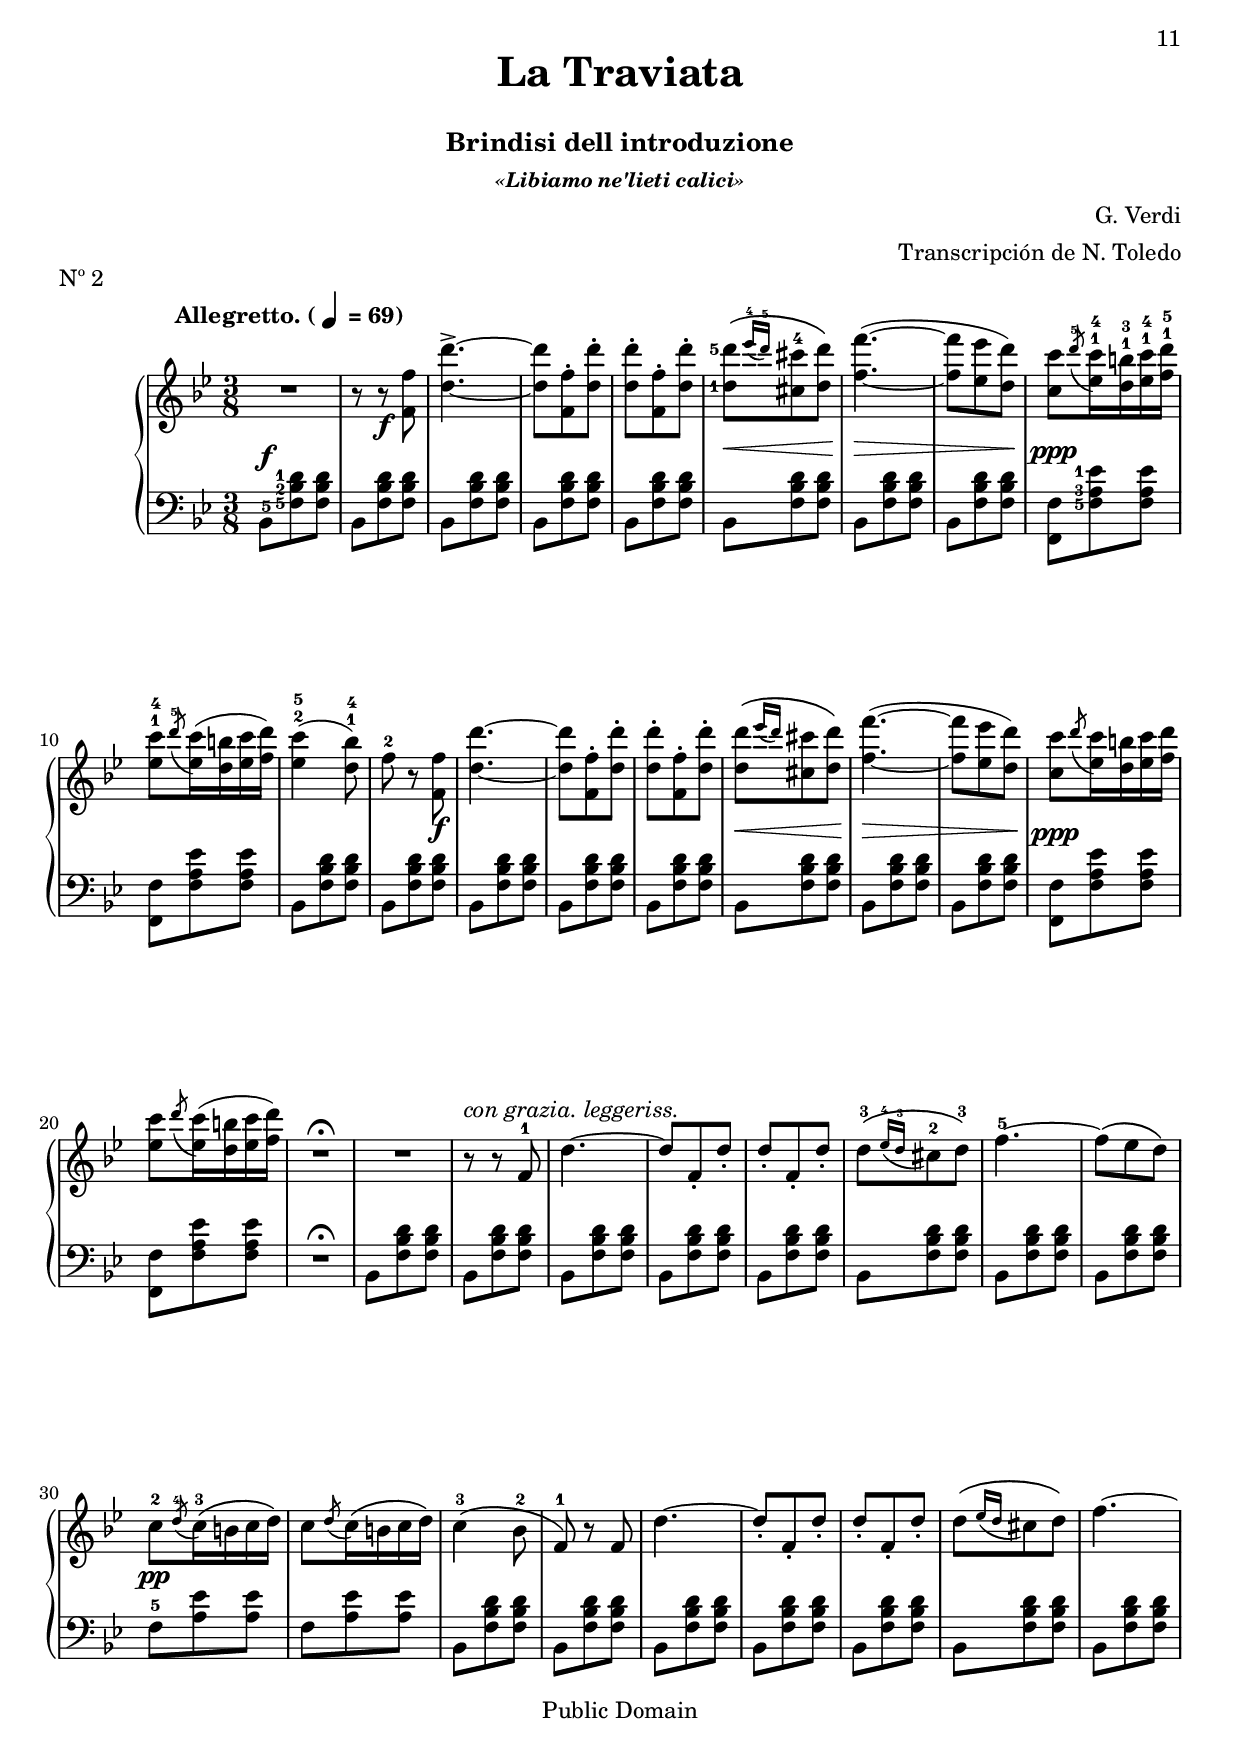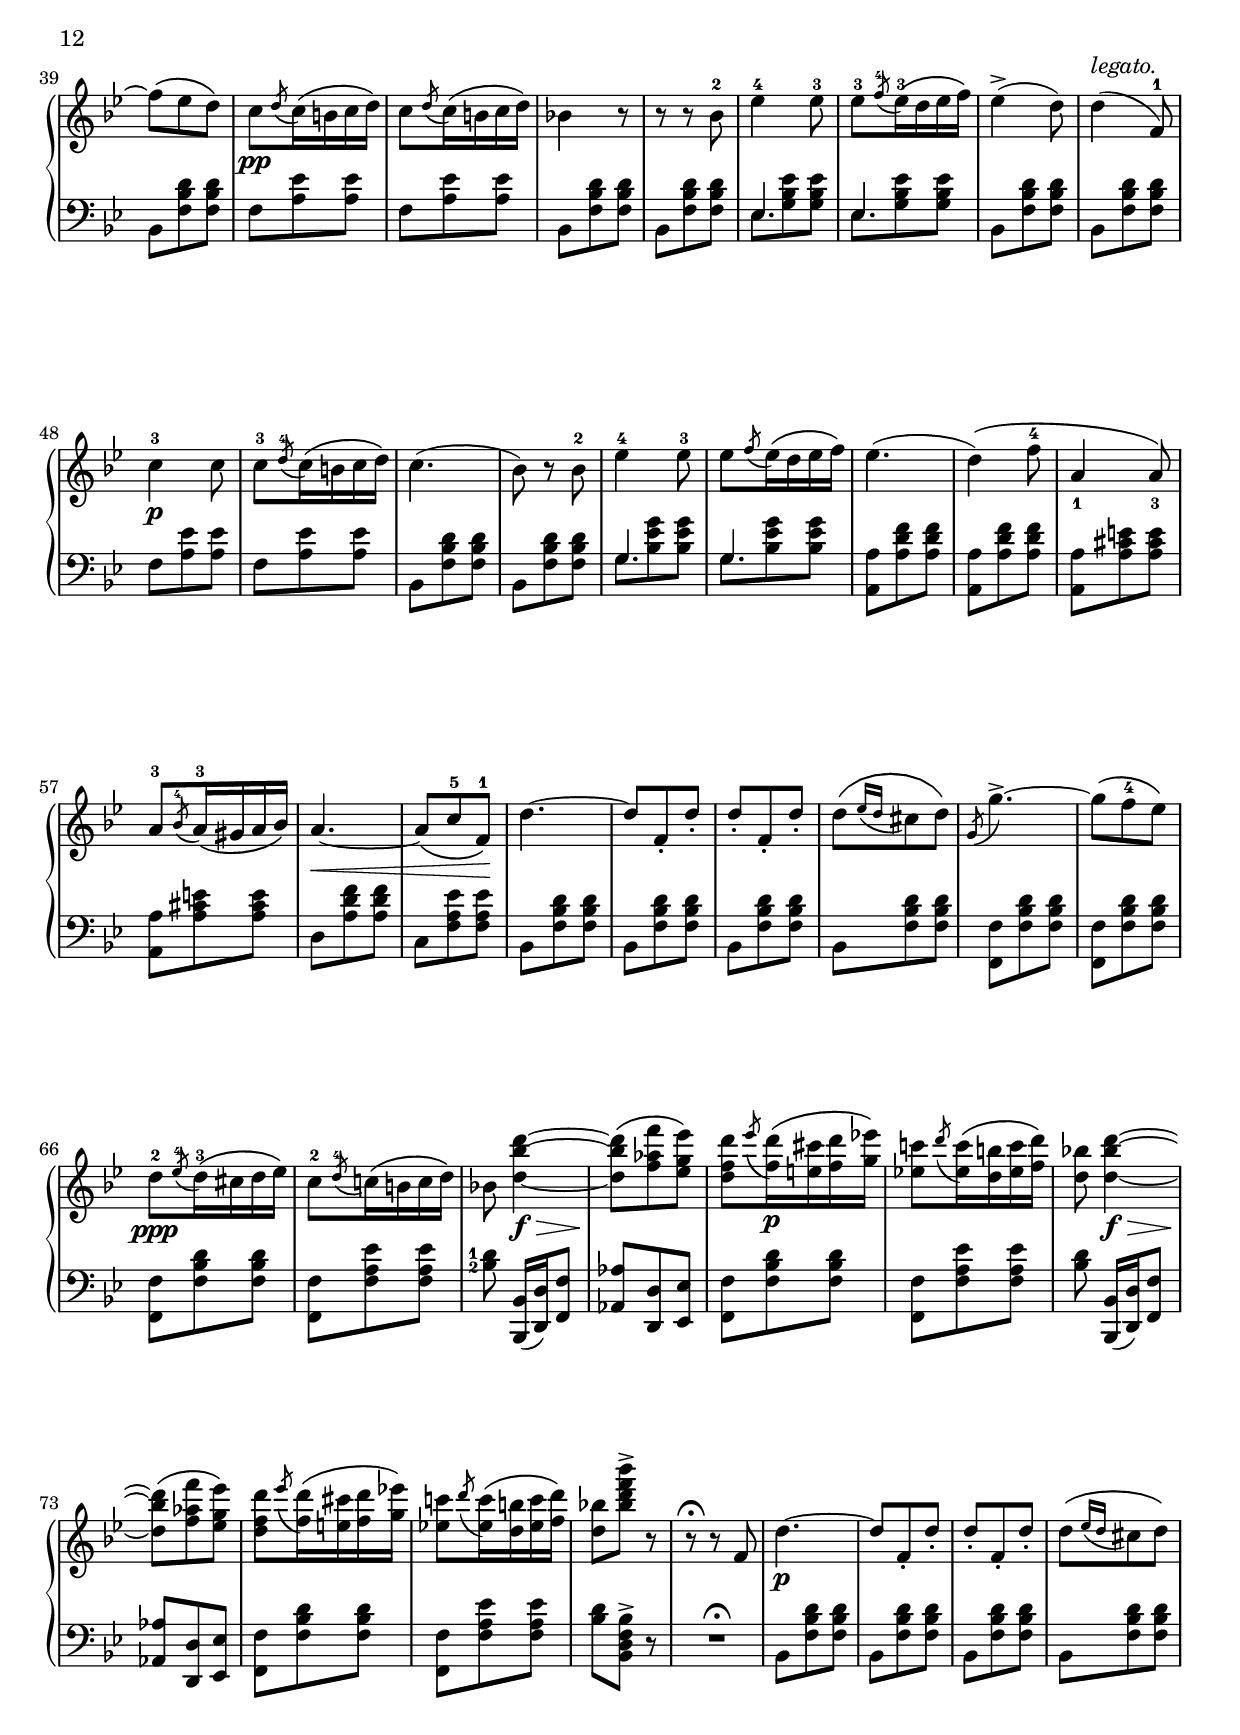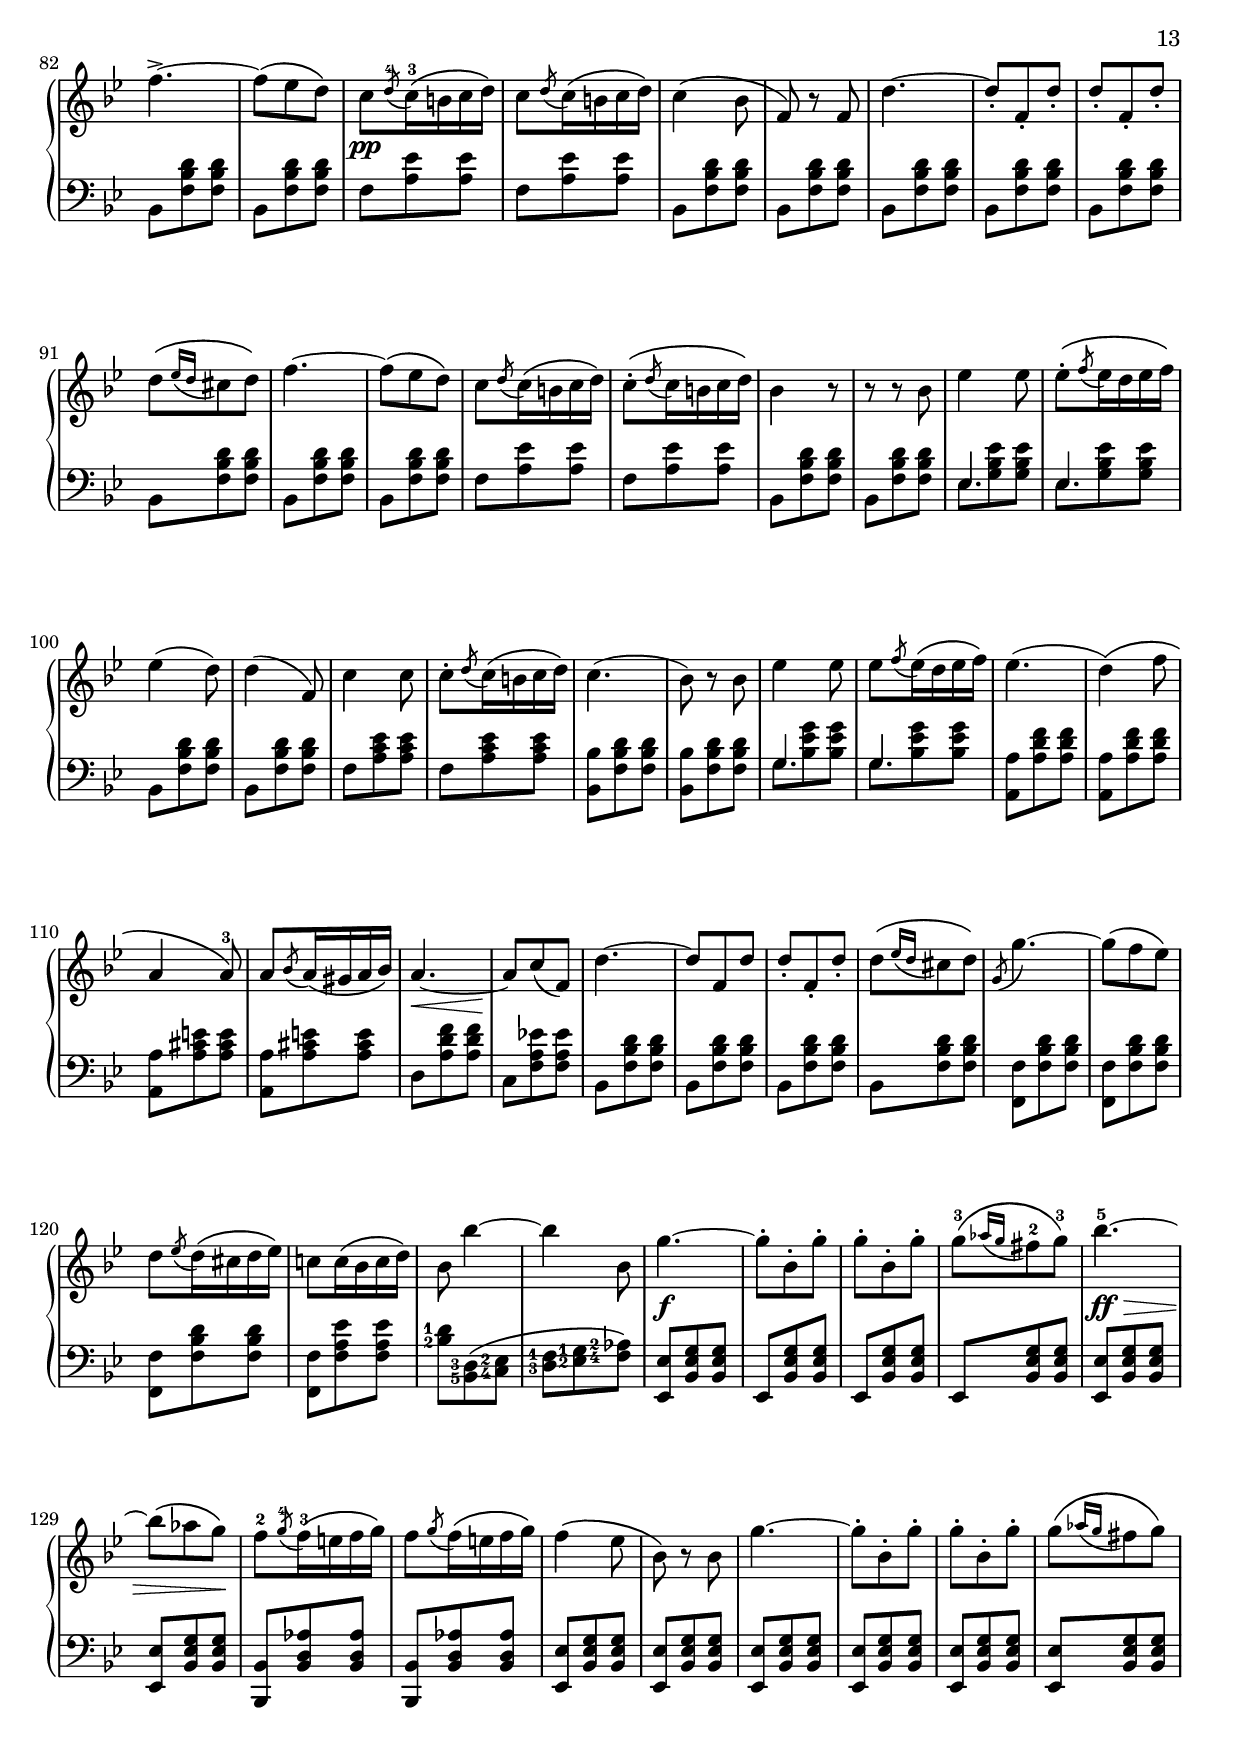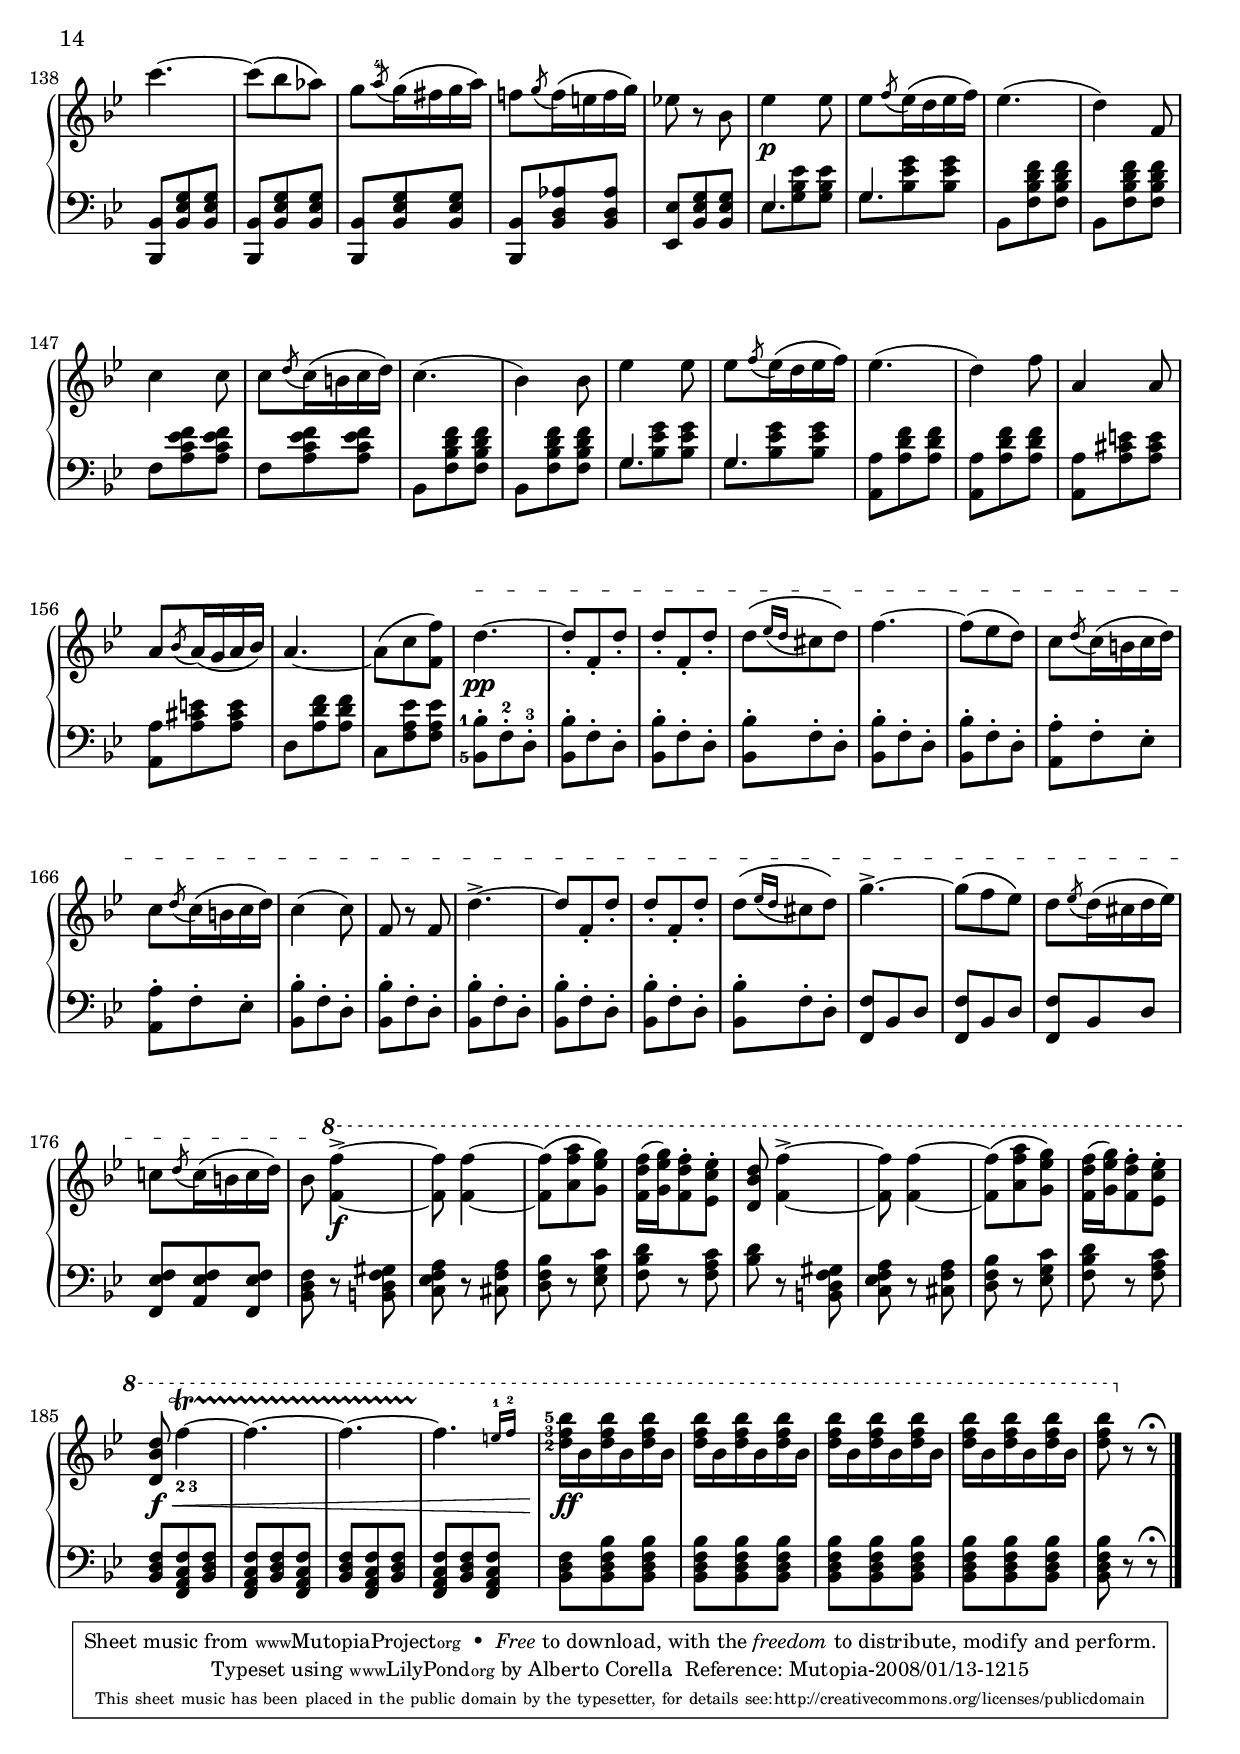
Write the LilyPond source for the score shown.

\version "2.10.25"
\header {
    title = \markup \center-align { \bigger "La Traviata" " " }
    subtitle = "Brindisi dell introduzione"
    subsubtitle = \markup {\italic "«Libiamo ne'lieti calici»"}
    composer = "G. Verdi"
    arranger = "Transcripción de N. Toledo"
    piece = "Nº 2"

    %copyright = "Calcografía de la 'Nueva Biblioteca Musical Económica', 1857-1869"
    % Mutopia headers
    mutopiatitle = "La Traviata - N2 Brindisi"
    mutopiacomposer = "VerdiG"
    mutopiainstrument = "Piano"
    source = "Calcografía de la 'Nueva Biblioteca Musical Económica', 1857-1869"
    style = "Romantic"
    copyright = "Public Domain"
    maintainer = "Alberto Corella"
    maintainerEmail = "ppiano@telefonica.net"
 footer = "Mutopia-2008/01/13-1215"
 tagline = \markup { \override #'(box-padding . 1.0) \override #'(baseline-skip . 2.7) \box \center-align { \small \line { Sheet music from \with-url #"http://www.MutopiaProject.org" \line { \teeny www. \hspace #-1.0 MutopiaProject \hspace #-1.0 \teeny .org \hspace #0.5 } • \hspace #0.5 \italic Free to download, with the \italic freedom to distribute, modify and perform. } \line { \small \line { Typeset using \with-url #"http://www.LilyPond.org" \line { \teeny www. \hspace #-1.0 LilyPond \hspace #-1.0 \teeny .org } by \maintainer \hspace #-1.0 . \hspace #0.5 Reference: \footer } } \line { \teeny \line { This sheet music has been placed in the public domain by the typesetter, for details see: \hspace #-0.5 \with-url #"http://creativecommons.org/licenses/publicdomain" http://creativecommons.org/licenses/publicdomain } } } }
}

upper = \relative c'' {
    \clef treble
    \key bes \major
    \time 3/8
    R4.^\markup{\column {\line {\bold "Allegretto. ("\note #"4" #1 \bold " = 69)"} " "}} |
    r8 r \once\override DynamicText #'extra-offset = #'(-2.5 . 2) <f, f'>\f |
    <d'd'>4.-> ~ |
    <d d'>8 <f, f'>-. <d' d'>-. | % 1.1 - 4
    <d d'>8-. <f f,>-. <d d'>-. |
    \set fingeringOrientations = #'(left) \override DynamicLineSpanner #'staff-padding = #3 \once\override PhrasingSlur #'positions = #'(7.0 . 6.0)<d-1 d'-5>\(\<[ \grace {ees'16-4[_( d-5])} \set fingeringOrientations = #'(up) \once\override Fingering #'avoid-slur = #'inside <cis-4 cis,>8 <d d,>]\) |
    <f f,>4.\!\>( ~ |
    \revert DynamicLineSpanner #'staff-padding
    <f f,>8 <ees ees,> <d d,>)\! | % 1.2 - 8
    \once\override DynamicText #'extra-offset = #'(0 . -2)
    <c c,>\ppp \acciaccatura {d8-5} <c-4 ees,-1>16 <b-3 d,-1> <c-4 ees,-1> <d-5 f,-1> |
    <c-4 ees,-1>8 \acciaccatura {d8-5} <c ees,>16( <b d,> <c ees,> <d f,>) |
    <c-5 ees,-2>4( <bes-4 d,-1>8) |
    f8-2 r <f f,>\f | % 1.3 - 12
    <d d'>4. ~ |
    <d d'>8 <f, f'>-. <d' d'>-. |
    <d d'>8-. <f f,>-. <d d'>-. |
    \override DynamicLineSpanner #'staff-padding = #3 \once\override PhrasingSlur #'positions = #'(7.0 . 6.0)<d d'>\(\<[ \grace {ees'16[_( d])} <cis cis,>8 <d d,>]\) | % 1.4 - 16
    <f f,>4.\!\>( ~ |
    \revert DynamicLineSpanner #'staff-padding
    <f f,>8 <ees ees,> <d d,>)\! |
    \once\override DynamicText #'extra-offset = #'(0 . -2)
    <c c,>\ppp \acciaccatura {d8} <c ees,>16 <b d,> <c ees,> <d f,> |
    <c ees,>8 \acciaccatura {d8} <c ees,>16( <b d,> <c ees,> <d f,>) |
    R4.^\markup{\musicglyph #"scripts.ufermata"} |
    R4. | % 1.5 - 22
    \once\override TextScript #'staff-padding = #2.0
    r8^\markup{\italic "con grazia. leggeriss."} r f,,-1 |
    d'4. ~ |
    d8 f,-. d'-. |
    d8-. f,-. d'-. |
    d8-3\([ \appoggiatura{ees16-4[ d-3]} cis8-2 d-3\)] | % 2.1 - 27
    f4.-5 ~ |
    f8\( ees d\) |
    c-2\pp \acciaccatura {d8-4} c16-3\( b c d\) |
    c8 \acciaccatura {d8} c16\( b c d\) | % 2.2 - 31
    c4-3\( bes8-2 |
    f8-1\) r f |
    d'4. ~ |
    d8-. f,-. d'-. |
    d8-. f,-. d'-. | % 2.3 - 36
    d8\([ \appoggiatura{ees16[ d]} cis8 d\)] |
    f4. ~ |
    f8\( ees d\) |
    c\pp \acciaccatura {d8} c16\( b c d\) |
    c8 \acciaccatura {d8} c16\( b c d\) | % 2.4 - 41
    bes!4 r8 |
    r r bes-2 |
    ees4-4 ees8-3 |
    ees-3 \acciaccatura {f8-4} ees16-3\( d ees f\) |
    ees4->( d8) | % 2.5 - 46
    \once\override TextScript #'staff-padding = #2.0
    d4(^\markup{\italic "legato."} f,8-1) |
    c'4-3\p c8 |
    c8-3 \acciaccatura {d8-4} c16\( b c d\) |
    c4.( |
    bes8) r bes-2 | % 2.6 - 51
    ees4-4 ees8-3 |
    ees8 \acciaccatura {f8} ees16\( d ees f\) |
    ees4.( |
    d4)\( \override Fingering #'avoid-slur = #'inside f8-4 |
    \set fingeringOrientations = #'(down) <a,-1>4 \revert Fingering #'avoid-slur <a-3>8\) | % 3.1 - 56
    a8-3 \acciaccatura {bes8-4} a16-3\( gis a bes\) |
    a4.\< ~ |
    a8\( c-5 f,-1\)\! |
    d'4. ~ |
    d8 f,-. d'-. | % 3.2 - 61
    d8-. f,-. d'-. |
    d8\([ \appoggiatura{ees16[ d]} cis8 d\)] |
    \acciaccatura {g,8} g'4.-> ~ |
    g8\( \once\override Fingering #'avoid-slur = #'inside f-4 ees\) |
    d8-2\ppp \acciaccatura {ees8-4} d16-3\( cis d ees\) | % 3.3 - 66
    c8-2 \acciaccatura {d8-4} c!16\( b c d\) |
    bes!8 <d bes' d>4\f\> ~ |
    <d bes' d>8\!\( <f aes f'> <ees g ees'>\) |
    <d f d'> \acciaccatura {ees'8} <d f,>16\p\( <cis e,> <d f,> <ees! g,>\) |
    <c! ees,!>8 \acciaccatura {d8} <c ees,>16\( <b d,> <c ees,> <d f,>\) | % 3.4 - 71
    <bes! d,>8 <d, bes' d>4\f\> ~ |
    <d bes' d>8\!\( <f aes f'> <ees g ees'>\) |
    <d f d'> \acciaccatura {ees'8} <d f,>16\( <cis e,> <d f,> <ees! g,>\) |
    <c! ees,!>8 \acciaccatura {d8} <c ees,>16\( <b d,> <c ees,> <d f,>\) |
    <bes! d,>8 <bes d f bes>-> r |
    r\fermata r f,8 | % 3.5 - 77
    d'4.\p ~ |
    d8 f,-. d'-. |
    d8-. f,-. d'-. |
    d8\([ \appoggiatura{ees16[ d]} cis8 d\)] |
    f4.-> ~ |
    f8\( ees d\) | % 4.1 - 83
    c\pp \acciaccatura {d8-4} c16-3\( b c d\) |
    c8 \acciaccatura {d8} c16\( b c d\) |
    c4\( bes8 |
    f8\) r f |
    d'4. ~ | % 4.2 - 88
    d8-. f,-. d'-. |
    d8-. f,-. d'-. |
    d8\([ \appoggiatura{ees16[ d]} cis8 d\)] |
    f4. ~ |
    f8\( ees d\) |
    c \acciaccatura {d8} c16\( b c d\) | % 4.3 - 94
    c8-.\( \acciaccatura {d8} c16 b c d\) |
    bes4 r8 |
    r r bes |
    ees4 ees8 |
    ees-.\( \acciaccatura {f8} ees16 d ees f\) | % 4.4 - 99
    ees4( d8) |
    d4( f,8) |
    c'4 c8 |
    c-. \acciaccatura {d8} c16\( b c d\) |
    c4.( |
    bes8) r bes | % 4.5 - 105
    ees4 ees8 |
    ees \acciaccatura {f8} ees16\( d ees f\) |
    ees4.( |
    d4)\( f8 |
    a,4 a8-3\) | % 4.6 - 110
    a8 \acciaccatura {bes8} a16\( gis a bes\) |
    a4.\< ~ |
    a8\! c( f,) |
    d'4. ~ |
    d8 f, d' | % 5.1 - 115
    d-. f,-. d'-. |
    d8\([ \appoggiatura {ees16[ d]} cis8 d\)] |
    \acciaccatura {g,8} g'4. ~ |
    g8\( f ees\) |
    d8 \acciaccatura {ees8} d16\( cis d ees\) | % 5.2 - 120
    c!8 c16\( bes c d\) |
    bes8 bes'4 ~ |
    bes4 bes,8 |
    g'4.\f ~ |
    g8-. bes,-. g'-. |
    g-. bes,-. g'-. | % 5.3 - 126
    g-3\([ \appoggiatura {aes16[ g]} fis8-2 g-3]\) |
    bes4.-5\ff\> ~ |
    bes8\( aes g\)\! |
    f8-2 \acciaccatura {g8-4} f16-3\( e f g\) |
    f8 \acciaccatura {g8} f16\( e f g\) | % 5.4 - 131
    f4\( ees8 |
    bes\) r bes |
    g'4. ~ |
    g8-. bes,-. g'-. |
    g-. bes,-. g'-. |
    g\([ \appoggiatura {aes16[ g]} fis8 g]\) | % 5.5 - 137
    c4. ~ |
    c8\( bes aes\) |
    g8 \acciaccatura {a8-4} g16\( fis g a\) |
    f!8 \acciaccatura {g8} f16\( e f g\) |
    ees!8 r bes | % 5.6 - 142
    ees4\p ees8 |
    ees8 \acciaccatura {f8} ees16\( d ees f\) |
    ees4.( |
    d4) f,8 |
    c'4 c8 | % 6.1 - 147
    c8 \acciaccatura {d8} c16\( b c d\) |
    c4.( |
    bes4) bes8 |
    ees4 ees8 |
    ees8 \acciaccatura {f8} ees16\( d ees f\) | % 6.2 - 152
    ees4.( |
    d4) f8 |
    a,4 a8 |
    a8 \acciaccatura {bes8} a16\( g a bes\) |
    a4. ~ | % 6.3 - 157
    a8\( c <f f,>\) |
    \override TextSpanner #'edge-text = #'("con 8ª " . "")
    \textSpannerUp
    d4.\pp\startTextSpan ~ |
    d8-. f,-. d'-. |
    d8-. f,-. d'-. |
    d8\([ \appoggiatura{ees16[ d]} cis8 d\)] | % 6.4 - 162
    f4. ~ |
    f8\( ees d\) | 
    c \acciaccatura {d8} c16\( b c d\) |
    c8 \acciaccatura {d8} c16\( b c d\) |
    c4( c8) | % 6.5 - 167
    f,8 r f |
    d'4.-> ~ |
    d8 f,-. d'-. |
    d-. f,-. d'-. |
    d[\( \appoggiatura {ees16[ d]} cis8 d]\) |
    g4.-> ~ | % 7.1 - 173
    g8\( f ees\) |
    d8 \acciaccatura {ees8} d16\( cis d ees\) |
    c!8 \acciaccatura {d8} c16\( b c d\) |
    bes8\stopTextSpan #(set-octavation 1) <f' f'>4\f-> ~ |
    <f f'>8 <f f'>4 ~ | % 7.2 - 178
    <f f'>8\( <a f' a> <g ees' g>\) |
    <f d' f>16( <g ees' g>) <f d' f>8-. <ees c' ees>-. |
    <d bes' d> <f f'>4-> ~ |
    <f f'>8 <f f'>4 ~ |
    <f f'>8\( <a f' a> <g ees' g>\) |
    <f d' f>16( <g ees' g>) <f d' f>8-. <ees c' ees>-. | % 7.3 - 184
    <d bes' d>8\f\< f'4\startTrillSpan_\markup{\finger "2 3"} ~ |
    f4. ~ |
    f4. ~ |
    \afterGrace f4.\stopTrillSpan {e16[-1 f]-2} |
    \set fingeringOrientations = #'(left) 
    <d-2 f-3 bes-5>16\!\ff  bes <d f bes> bes <d f bes> bes | % 7.4 - 189
    <d f bes> bes <d f bes> bes <d f bes> bes |
    <d f bes> bes <d f bes> bes <d f bes> bes |
    <d f bes> bes <d f bes> bes <d f bes> bes |
    <d f bes>8 #(set-octavation 0) r r\fermata | % fin
    \bar "|."
}
lower = \relative c {
    \clef bass
    \key bes \major
    \time 3/8
    \once\override Fingering #'extra-offset = #'(0 . -2.5)
    bes8-5^\f \set fingeringOrientations = #'(left) <f'-5 bes-2 d-1> <f bes d> |
    bes, <f' bes d> <f bes d> |
    bes, <f' bes d> <f bes d> |
    bes, <f' bes d> <f bes d> | % 1.1 - 4
    bes, <f' bes d> <f bes d> |
    bes, <f' bes d> <f bes d> |
    bes, <f' bes d> <f bes d> |
    bes, <f' bes d> <f bes d> | % 1.2 - 8
    <f f,> <f-5 a-3 ees'-1> <f a ees'> |
    <f f,> <f a ees'> <f a ees'> |
    bes, <f' bes d> <f bes d> |
    bes, <f' bes d> <f bes d> | % 1.3 - 12
    bes, <f' bes d> <f bes d> |
    bes, <f' bes d> <f bes d> |
    bes, <f' bes d> <f bes d> |
    bes, <f' bes d> <f bes d> | % 1.4 - 16
    bes, <f' bes d> <f bes d> |
    bes, <f' bes d> <f bes d> |
    <f f,> <f a ees'> <f a ees'> |
    <f f,> <f a ees'> <f a ees'> |
    R4.^\markup{\musicglyph #"scripts.ufermata"} |
    bes,8 <f' bes d> <f bes d> | % 1.5 - 22
    bes, <f' bes d> <f bes d> |
    bes, <f' bes d> <f bes d> |
    bes, <f' bes d> <f bes d> |
    bes, <f' bes d> <f bes d> |
    bes, <f' bes d> <f bes d> | % 2.1 - 27
    bes, <f' bes d> <f bes d> |
    bes, <f' bes d> <f bes d> |
    f-5 <a ees'> <a ees'> |
    f <a ees'> <a ees'> | % 2.2 - 31
    bes, <f' bes d> <f bes d> |
    bes, <f' bes d> <f bes d> |
    bes, <f' bes d> <f bes d> |
    bes, <f' bes d> <f bes d> |
    bes, <f' bes d> <f bes d> | % 2.3 - 36
    bes, <f' bes d> <f bes d> |
    bes, <f' bes d> <f bes d> |
    bes, <f' bes d> <f bes d> |
    f <a ees'> <a ees'> |
    f <a ees'> <a ees'> | % 2.4 - 41
    bes, <f' bes d> <f bes d> |
    bes, <f' bes d> <f bes d> |
    << {\override Staff.NoteCollision #'merge-differently-dotted = ##t ees4.} \\ {ees8 <g bes ees> <g bes ees>} >> |
    << {ees4.} \\ {ees8 <g bes ees> <g bes ees>} >> |
    bes, <f' bes d> <f bes d> | % 2.5 - 46
    bes, <f' bes d> <f bes d> |
    f <a ees'> <a ees'> |
    f <a ees'> <a ees'> |
    bes, <f' bes d> <f bes d> |
    bes, <f' bes d> <f bes d> | % 2.6 - 51
    << {g4.} \\ {g8 <bes ees g> <bes ees g>} >> |
    << {g4.} \\ {g8 <bes ees g> <bes ees g>} >> |
    <a a,>8 <a d f> <a d f> |
    <a a,>8 <a d f> <a d f> |
    <a a,>8 <a cis e> <a cis e> | % 3.1 - 56
    <a a,>8 <a cis e> <a cis e> |
    d, <a' d f> <a d f> |
    c, <f a ees'> <f a ees'> |
    bes, <f' bes d> <f bes d> |
    bes, <f' bes d> <f bes d> | % 3.2 - 61
    bes, <f' bes d> <f bes d> |
    bes, <f' bes d> <f bes d> |
    <f f,> <f bes d> <f bes d> |
    <f f,> <f bes d> <f bes d> |
    <f f,> <f bes d> <f bes d> | % 3.3 - 66
    <f f,> <f a ees'> <f a ees'> |
    \set fingeringOrientations = #'(left) 
    <bes-2 d-1>8 <bes, bes,>16_([ <d d,>) <f f,>8] |
    <aes aes,> <d, d,> <ees ees,> |
    <f f,> <f bes d> <f bes d> | 
    <f f,> <f a ees'> <f a ees'> | % 3.4 - 71
    <bes d>8 <bes, bes,>16_([ <d d,>) <f f,>8] |
    <aes aes,> <d, d,> <ees ees,> |
    <f f,> <f bes d> <f bes d> | 
    <f f,> <f a ees'> <f a ees'> |
    <bes d> <bes f d bes>-> r |
    R4.^\markup{\musicglyph #"scripts.ufermata"} | % 3.5 - 77
    bes,8 <f' bes d> <f bes d> |
    bes, <f' bes d> <f bes d> |
    bes, <f' bes d> <f bes d> |
    bes, <f' bes d> <f bes d> |
    bes, <f' bes d> <f bes d> |
    bes, <f' bes d> <f bes d> | % 4.1 - 83
    f <a ees'> <a ees'> |
    f <a ees'> <a ees'> |
    bes, <f' bes d> <f bes d> |
    bes, <f' bes d> <f bes d> |
    bes, <f' bes d> <f bes d> | % 4.2 - 88
    bes, <f' bes d> <f bes d> |
    bes, <f' bes d> <f bes d> |
    bes, <f' bes d> <f bes d> |
    bes, <f' bes d> <f bes d> |
    bes, <f' bes d> <f bes d> |
    f <a ees'> <a ees'> | % 4.3 - 94
    f <a ees'> <a ees'> |
    bes, <f' bes d> <f bes d> |
    bes, <f' bes d> <f bes d> |
    << {ees4.} \\ {ees8 <g bes ees> <g bes ees>} >> |
    << {ees4.} \\ {ees8 <g bes ees> <g bes ees>} >> | % 4.4 - 99
    bes, <f' bes d> <f bes d> |
    bes, <f' bes d> <f bes d> |
    f <a c ees> <a c ees> |
    f <a c ees> <a c ees> |
    <bes bes,> <f bes d> <f bes d> |
    <bes bes,> <f bes d> <f bes d> | % 4.5 - 105
    << {g4.} \\ {g8 <bes ees g> <bes ees g>} >> |
    << {g4.} \\ {g8 <bes ees g> <bes ees g>} >> |
    <a a,> <a d f> <a d f> |
    <a a,> <a d f> <a d f> |
    <a a,> <a cis e> <a cis e> | % 4.6 - 110
    <a a,> <a cis e> <a cis e> |
    d, <a' d f> <a d f> |
    c, <f a ees'!> <f a ees'> |
    bes, <f' bes d> <f bes d> |
    bes, <f' bes d> <f bes d> | % 5.1 - 115
    bes, <f' bes d> <f bes d> |
    bes, <f' bes d> <f bes d> |
    <f f,> <f bes d> <f bes d> |
    <f f,> <f bes d> <f bes d> |
    <f f,> <f bes d> <f bes d> | % 5.2 - 120
    <f f,> <f a ees'> <f a ees'> |
    \set fingeringOrientations = #'(left) 
    <bes-2 d-1>8  <bes,-5 d-3>\( <c-4 ees-2> |
    <d-3 f-1> <ees-2 g-1> <f-4 aes-2>\) |
    <ees ees,> <bes ees g> <bes ees g> |
    ees, <bes' ees g> <bes ees g> |
    ees, <bes' ees g> <bes ees g> | % 5.2 - 126
    ees, <bes' ees g> <bes ees g> |
    <ees ees,> <bes ees g> <bes ees g> |
    <ees ees,> <bes ees g> <bes ees g> |
    <bes bes,> <bes d aes'> <bes d aes'> |
    <bes bes,> <bes d aes'> <bes d aes'> | % 5.3 - 131
    <ees ees,> <bes ees g> <bes ees g> |
    <ees ees,> <bes ees g> <bes ees g> |
    <ees ees,> <bes ees g> <bes ees g> |
    <ees ees,> <bes ees g> <bes ees g> |
    <ees ees,> <bes ees g> <bes ees g> |
    <ees ees,> <bes ees g> <bes ees g> | % 5.4 - 137
    <bes bes,> <bes ees g> <bes ees g> |
    <bes bes,> <bes ees g> <bes ees g> |
    <bes bes,> <bes ees g> <bes ees g> |
    <bes bes,> <bes d aes'> <bes d aes'> |
    <ees ees,> <bes ees g> <bes ees g> | % 5.5 - 142
    << {ees4.} \\ {ees8 <g bes ees> <g bes ees>} >> |
    << {g4.} \\ {g8 <bes ees g> <bes ees g>} >> |
    bes,8 <f' bes d f> <f bes d f> |
    bes,8 <f' bes d f> <f bes d f> |
    f <a c ees f> <a c ees f> | % 6.1 - 147
    f <a c ees f> <a c ees f> |
    bes,8 <f' bes d f> <f bes d f> |
    bes,8 <f' bes d f> <f bes d f> |
    << {g4.} \\ {g8 <bes ees g> <bes ees g>} >> |
    << {g4.} \\ {g8 <bes ees g> <bes ees g>} >> | % 6.2 - 152
    <a a,>8 <a d f> <a d f> |
    <a a,>8 <a d f> <a d f> |
    <a a,> <a cis e> <a cis e> |
    <a a,> <a cis e> <a cis e> |
    d, <a' d f> <a d f> | % 6.3 - 157
    c, <f a ees'> <f a ees'> |
    <bes-1 bes,-5>-. f-.-2 d-.-3 |
    <bes' bes,>-. f-. d-. |
    <bes' bes,>-. f-. d-. |
    <bes' bes,>-. f-. d-. | % 6.4 - 162
    <bes' bes,>-. f-. d-. |
    <bes' bes,>-. f-. d-. |
    <a' a,>-. f-. ees-. |
    <a a,>-. f-. ees-. |
    <bes' bes,>-. f-. d-. | % 6.5 - 167
    <bes' bes,>-. f-. d-. |
    <bes' bes,>-. f-. d-. |
    <bes' bes,>-. f-. d-. |
    <bes' bes,>-. f-. d-. |
    <bes' bes,>-. f-. d-. |
    <f f,> bes, d | % 7.1 - 173
    <f f,> bes, d |
    <f f,> bes, d |
    <f ees f,> <f ees a,> <f ees f,> |
    <f d bes> r <gis f d b> |
    <a f ees c> r <a f cis> | % 7.2 - 178
    <bes f d> r <c g ees> |
    <d bes f> r <c a f> |
    <bes d> r <gis f d b> |
    <a f ees c> r <a f cis> |
    <bes f d> r <c g ees> |
    <d bes f> r <c a f> | % 7.3 - 184
    <f, d bes> <f c a f> <f d bes> |
    <f c a f> <f d bes> <f c a f> |
    <f d bes> <f c a f> <f d bes> |
    <f c a f> <f d bes> <f c a f> |
    <f d bes> <bes f d bes> <bes f d bes> | % 7.4 - 189
    <bes f d bes> <bes f d bes> <bes f d bes> |
    <bes f d bes> <bes f d bes> <bes f d bes> |
    <bes f d bes> <bes f d bes> <bes f d bes> |
    <bes f d bes> r r\fermata | % fin
    \bar "|."
}
\score {
    \new GrandStaff <<
        \new Staff = upper { \upper } 
        \new Staff = lower { \lower }
       >>
       \layout {
         
       }
        \midi { }
     }

\paper {
    first-page-number = 11
    print-first-page-number = ##t
    ragged-last-bottom = ##f
    %#(set-paper-size "a4")
}
